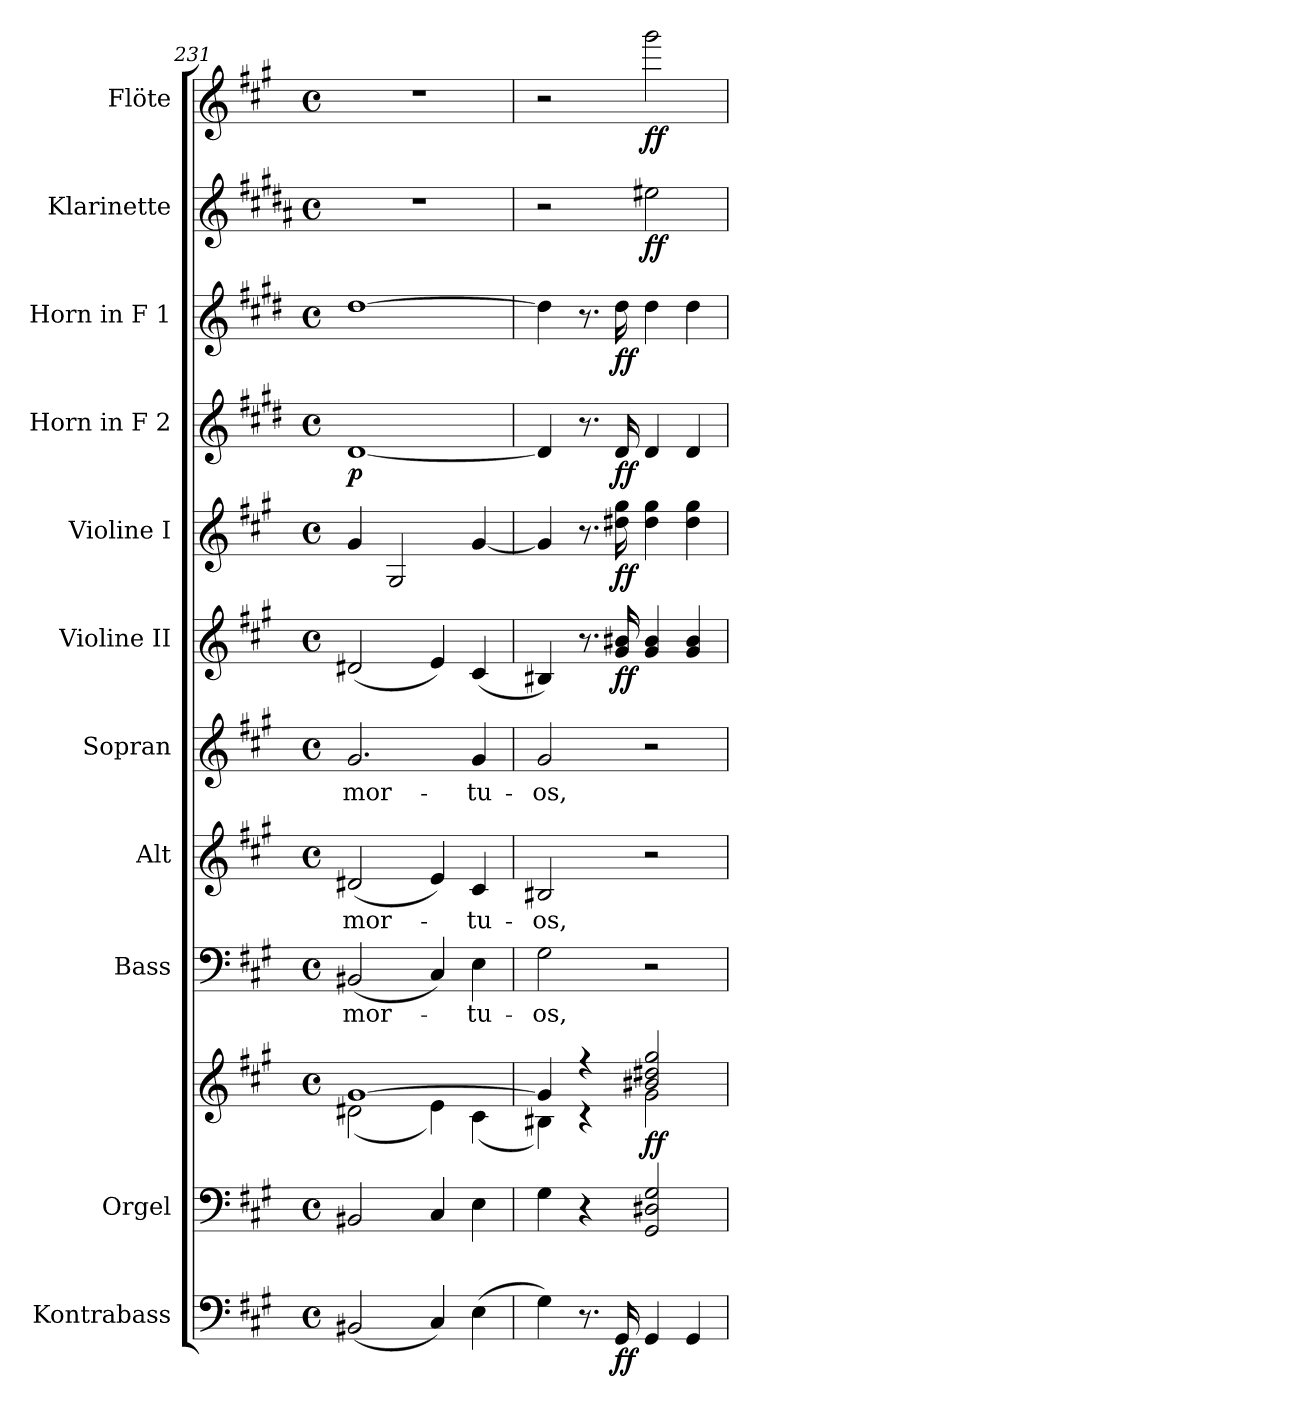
**kern	**dynam	**kern	**kern	**dynam	**kern	**text	**kern	**text	**kern	**text	**kern	**dynam	**kern	**dynam	**kern	**dynam	**kern	**dynam	**kern	**dynam	**kern	**dynam
*part11	*part11	*part10	*part10	*part10	*part9	*part9	*part8	*part8	*part7	*part7	*part6	*part6	*part5	*part5	*part4	*part4	*part3	*part3	*part2	*part2	*part1	*part1
*staff12	*staff12	*staff11	*staff10	*staff10/11	*staff9	*staff9	*staff8	*staff8	*staff7	*staff7	*staff6	*staff6	*staff5	*staff5	*staff4	*staff4	*staff3	*staff3	*staff2	*staff2	*staff1	*staff1
*I"Kontrabass	*	*I"Orgel	*	*	*I"Bass	*	*I"Alt	*	*I"Sopran	*	*I"Violine II	*	*I"Violine I	*	*I"Horn in F 2	*	*I"Horn in F 1	*	*I"Klarinette	*	*I"Flöte	*
*I'Kb.	*	*I'Org.	*	*	*I'B.	*	*I'A.	*	*I'S.	*	*I'Vl. II	*	*I'Vl. I	*	*	*	*	*	*I'Kl.	*	*I'Fl.	*
!!LO:PB:g=z
*clefF4	*	*clefF4	*clefG2	*	*clefF4	*	*clefG2	*	*clefG2	*	*clefG2	*	*clefG2	*	*clefG2	*	*clefG2	*	*clefG2	*	*clefG2	*
*ITrd7c12	*	*	*	*	*	*	*	*	*	*	*	*	*	*	*ITrd4c7	*	*ITrd4c7	*	*ITrd1c2	*	*	*
*k[f#c#g#]	*	*k[f#c#g#]	*k[f#c#g#]	*	*k[f#c#g#]	*	*k[f#c#g#]	*	*k[f#c#g#]	*	*k[f#c#g#]	*	*k[f#c#g#]	*	*k[f#c#g#]	*	*k[f#c#g#]	*	*k[f#c#g#]	*	*k[f#c#g#]	*
*A:	*	*A:	*A:	*	*A:	*	*A:	*	*A:	*	*A:	*	*A:	*	*A:	*	*A:	*	*A:	*	*A:	*
*M4/4	*	*M4/4	*M4/4	*	*M4/4	*	*M4/4	*	*M4/4	*	*M4/4	*	*M4/4	*	*M4/4	*	*M4/4	*	*M4/4	*	*M4/4	*
*met(c)	*	*met(c)	*met(c)	*	*met(c)	*	*met(c)	*	*met(c)	*	*met(c)	*	*met(c)	*	*met(c)	*	*met(c)	*	*met(c)	*	*met(c)	*
=231	=231	=231	=231	=231	=231	=231	=231	=231	=231	=231	=231	=231	=231	=231	=231	=231	=231	=231	=231	=231	=231	=231
*	*	*	*^	*	*	*	*	*	*	*	*	*	*	*	*	*	*	*	*	*	*	*
!	!	!	!	!	!	!	!LO:LY:b	!	!LO:LY:b	!	!LO:LY:b	!	!	!	!	!	!LO:DY:b	!	!	!	!	!	!
(<2BBB#X/	.	2BB#X/	[>1g#	(<2d#X\	.	(<2BB#X/	mor-	(<2d#X/	mor-	2.g#/	mor-	(<2d#X/	.	4g#/	.	[1G#	p	[1g#	.	1r	.	1r	.
.	.	.	.	.	.	.	.	.	.	.	.	.	.	2G#/	.	.	.	.	.	.	.	.	.
4CC#/)	.	4C#/	.	4e\)	.	4C#/)	.	4e/)	.	.	.	4e/)	.	.	.	.	.	.	.	.	.	.	.
!	!	!	!	!	!	!	!LO:LY:b	!	!LO:LY:b	!	!LO:LY:b	!	!	!	!	!	!	!	!	!	!	!	!
(>4EE\	.	4E\	.	(<4c#\	.	4E\	-tu-	4c#/	-tu-	4g#/	-tu-	(<4c#/	.	[4g#/	.	.	.	.	.	.	.	.	.
=232	=232	=232	=232	=232	=232	=232	=232	=232	=232	=232	=232	=232	=232	=232	=232	=232	=232	=232	=232	=232	=232	=232	=232
!	!	!	!	!	!	!	!LO:LY:b	!	!LO:LY:b	!	!LO:LY:b	!	!	!	!	!	!	!	!	!	!	!	!
4GG#\)	.	4G#\	4g#/]	4B#X\)	.	2G#\	-os,	2B#X/	-os,	2g#/	-os,	4B#X/)	.	4g#/]	.	4G#/]	.	4g#\]	.	2r	.	2r	.
8.r	.	4r	4r	4r	.	.	.	.	.	.	.	8.r	.	8.r	.	8.r	.	8.r	.	.	.	.	.
!	!LO:DY:b	!	!	!	!	!	!	!	!	!	!	!	!LO:DY:b	!	!LO:DY:b	!	!LO:DY:b	!	!LO:DY:b	!	!	!	!
16GGG#/	ff	.	.	.	.	.	.	.	.	.	.	16g#/ 16b#X/	ff	16dd#X\ 16gg#\	ff	16G#/	ff	16g#\	ff	.	.	.	.
!	!	!	!	!	!LO:DY:b	!	!	!	!	!	!	!	!	!	!	!	!	!	!	!	!LO:DY:b	!	!LO:DY:b
4GGG#/	.	2GG#/ 2D#X/ 2G#/	2b#X/ 2dd#X/ 2gg#/	2g#\	ff	2r	.	2r	.	2r	.	4g#/ 4b#/	.	4dd#\ 4gg#\	.	4G#/	.	4g#\	.	2dd#X\	ff	2ggg#\	ff
4GGG#/	.	.	.	.	.	.	.	.	.	.	.	4g#/ 4b#/	.	4dd#\ 4gg#\	.	4G#/	.	4g#\	.	.	.	.	.
*	*	*	*v	*v	*	*	*	*	*	*	*	*	*	*	*	*	*	*	*	*	*	*	*
=	=	=	=	=	=	=	=	=	=	=	=	=	=	=	=	=	=	=	=	=	=	=
*-	*-	*-	*-	*-	*-	*-	*-	*-	*-	*-	*-	*-	*-	*-	*-	*-	*-	*-	*-	*-	*-	*-
